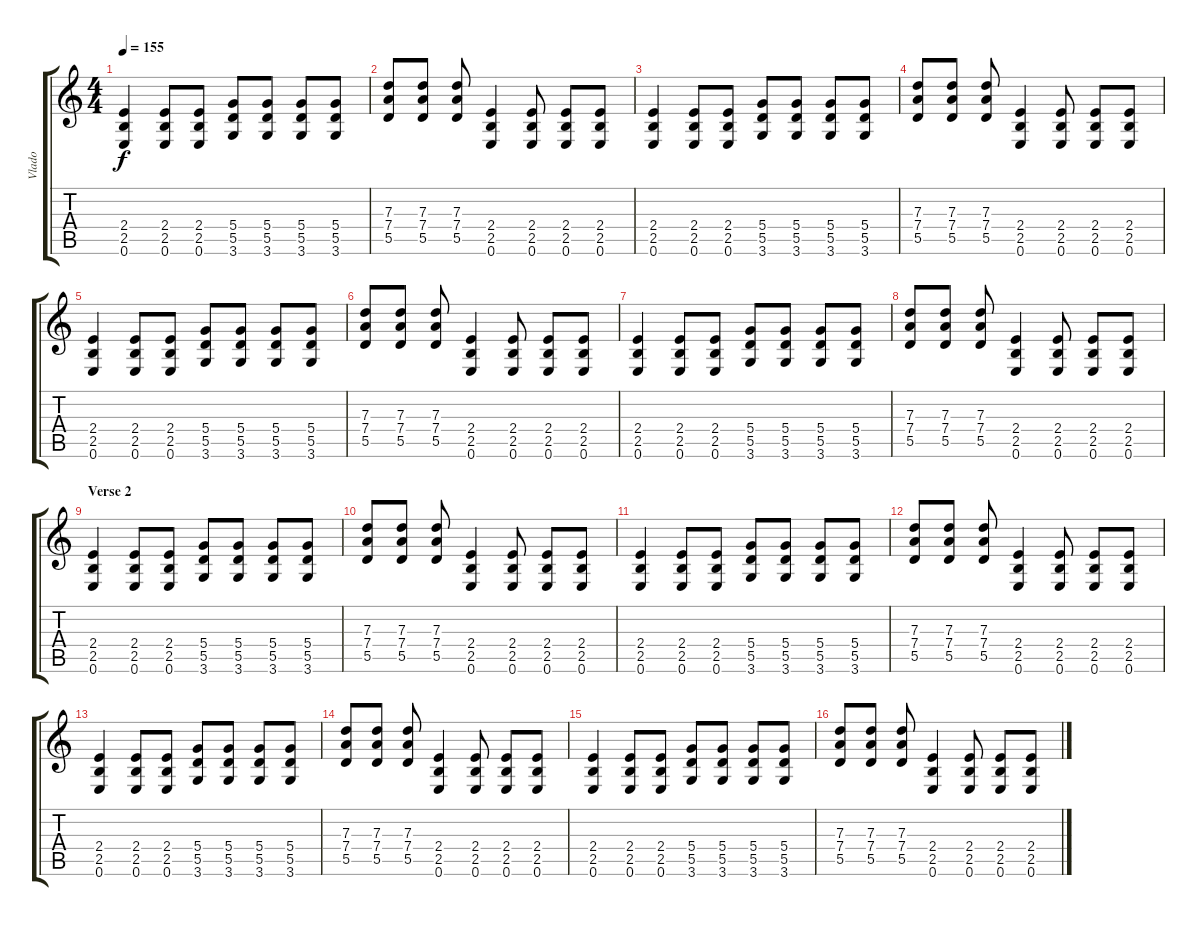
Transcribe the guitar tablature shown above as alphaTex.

\track ("Vlado" "Vlado") {instrument overdrivenguitar}
\staff {score tabs}
\tuning (E4 B3 G3 D3 A2 E2) {hide}
\ts (4 4)
\tempo 155
\clef g2
\ks c
(2.4 2.5 0.6).4{dy f} (2.4 2.5 0.6).8 (2.4 2.5 0.6).8 (5.4 5.5 3.6).8 (5.4 5.5 3.6).8 (5.4 5.5 3.6).8 (5.4 5.5 3.6).8 |
(7.3 7.4 5.5).8 (7.3 7.4 5.5).8 (7.3 7.4 5.5).8 (2.4 2.5 0.6).4 (2.4 2.5 0.6).8 (2.4 2.5 0.6).8 (2.4 2.5 0.6).8 |
(2.4 2.5 0.6).4 (2.4 2.5 0.6).8 (2.4 2.5 0.6).8 (5.4 5.5 3.6).8 (5.4 5.5 3.6).8 (5.4 5.5 3.6).8 (5.4 5.5 3.6).8 |
(7.3 7.4 5.5).8 (7.3 7.4 5.5).8 (7.3 7.4 5.5).8 (2.4 2.5 0.6).4 (2.4 2.5 0.6).8 (2.4 2.5 0.6).8 (2.4 2.5 0.6).8 |
(2.4 2.5 0.6).4 (2.4 2.5 0.6).8 (2.4 2.5 0.6).8 (5.4 5.5 3.6).8 (5.4 5.5 3.6).8 (5.4 5.5 3.6).8 (5.4 5.5 3.6).8 |
(7.3 7.4 5.5).8 (7.3 7.4 5.5).8 (7.3 7.4 5.5).8 (2.4 2.5 0.6).4 (2.4 2.5 0.6).8 (2.4 2.5 0.6).8 (2.4 2.5 0.6).8 |
(2.4 2.5 0.6).4 (2.4 2.5 0.6).8 (2.4 2.5 0.6).8 (5.4 5.5 3.6).8 (5.4 5.5 3.6).8 (5.4 5.5 3.6).8 (5.4 5.5 3.6).8 |
(7.3 7.4 5.5).8 (7.3 7.4 5.5).8 (7.3 7.4 5.5).8 (2.4 2.5 0.6).4 (2.4 2.5 0.6).8 (2.4 2.5 0.6).8 (2.4 2.5 0.6).8 |
\section ("" "Verse 2")
(2.4 2.5 0.6).4 (2.4 2.5 0.6).8 (2.4 2.5 0.6).8 (5.4 5.5 3.6).8 (5.4 5.5 3.6).8 (5.4 5.5 3.6).8 (5.4 5.5 3.6).8 |
(7.3 7.4 5.5).8 (7.3 7.4 5.5).8 (7.3 7.4 5.5).8 (2.4 2.5 0.6).4 (2.4 2.5 0.6).8 (2.4 2.5 0.6).8 (2.4 2.5 0.6).8 |
(2.4 2.5 0.6).4 (2.4 2.5 0.6).8 (2.4 2.5 0.6).8 (5.4 5.5 3.6).8 (5.4 5.5 3.6).8 (5.4 5.5 3.6).8 (5.4 5.5 3.6).8 |
(7.3 7.4 5.5).8 (7.3 7.4 5.5).8 (7.3 7.4 5.5).8 (2.4 2.5 0.6).4 (2.4 2.5 0.6).8 (2.4 2.5 0.6).8 (2.4 2.5 0.6).8 |
(2.4 2.5 0.6).4 (2.4 2.5 0.6).8 (2.4 2.5 0.6).8 (5.4 5.5 3.6).8 (5.4 5.5 3.6).8 (5.4 5.5 3.6).8 (5.4 5.5 3.6).8 |
(7.3 7.4 5.5).8 (7.3 7.4 5.5).8 (7.3 7.4 5.5).8 (2.4 2.5 0.6).4 (2.4 2.5 0.6).8 (2.4 2.5 0.6).8 (2.4 2.5 0.6).8 |
(2.4 2.5 0.6).4 (2.4 2.5 0.6).8 (2.4 2.5 0.6).8 (5.4 5.5 3.6).8 (5.4 5.5 3.6).8 (5.4 5.5 3.6).8 (5.4 5.5 3.6).8 |
(7.3 7.4 5.5).8 (7.3 7.4 5.5).8 (7.3 7.4 5.5).8 (2.4 2.5 0.6).4 (2.4 2.5 0.6).8 (2.4 2.5 0.6).8 (2.4 2.5 0.6).8
